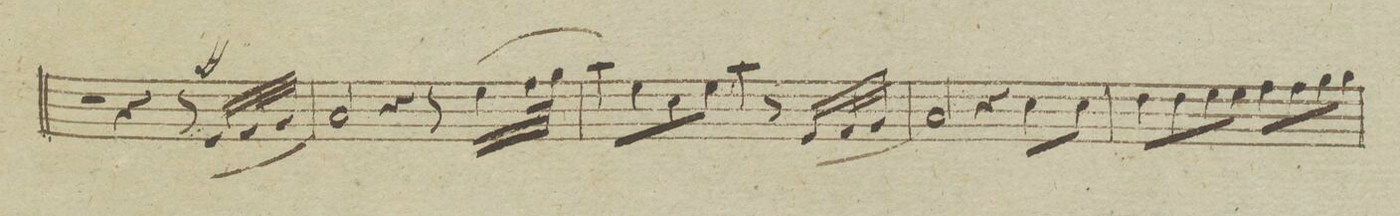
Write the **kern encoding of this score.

**kern	**dynam
*I"Basso	*
*clefF4	*
*k[]	*
*met(c|)	*
*M2/2	*
2r	.
4r	.
8r	.
(16GG/LL	ff
32AA/L	.
32BB/JJJ	.
=213	=213
2C/)	.
4r	.
8r	.
(16G\LL	.
32A\L	.
32B\JJJ	.
=214	=214
8c\L)	.
8G\	.
8E\	.
8G\J	.
4c\	.
8r	.
(16GG/LL	.
32AA/L	.
32BB/JJJ	.
=215	=215
2C/)	.
4r	.
*Xtremolo	*
8E\L	.
8E\J	.
=216	=216
8F\L	.
8F\	.
8G\	.
8G\J	.
8A\L	.
8A\	.
8B\	.
8B\J	.
=217	=217
*-	*-
